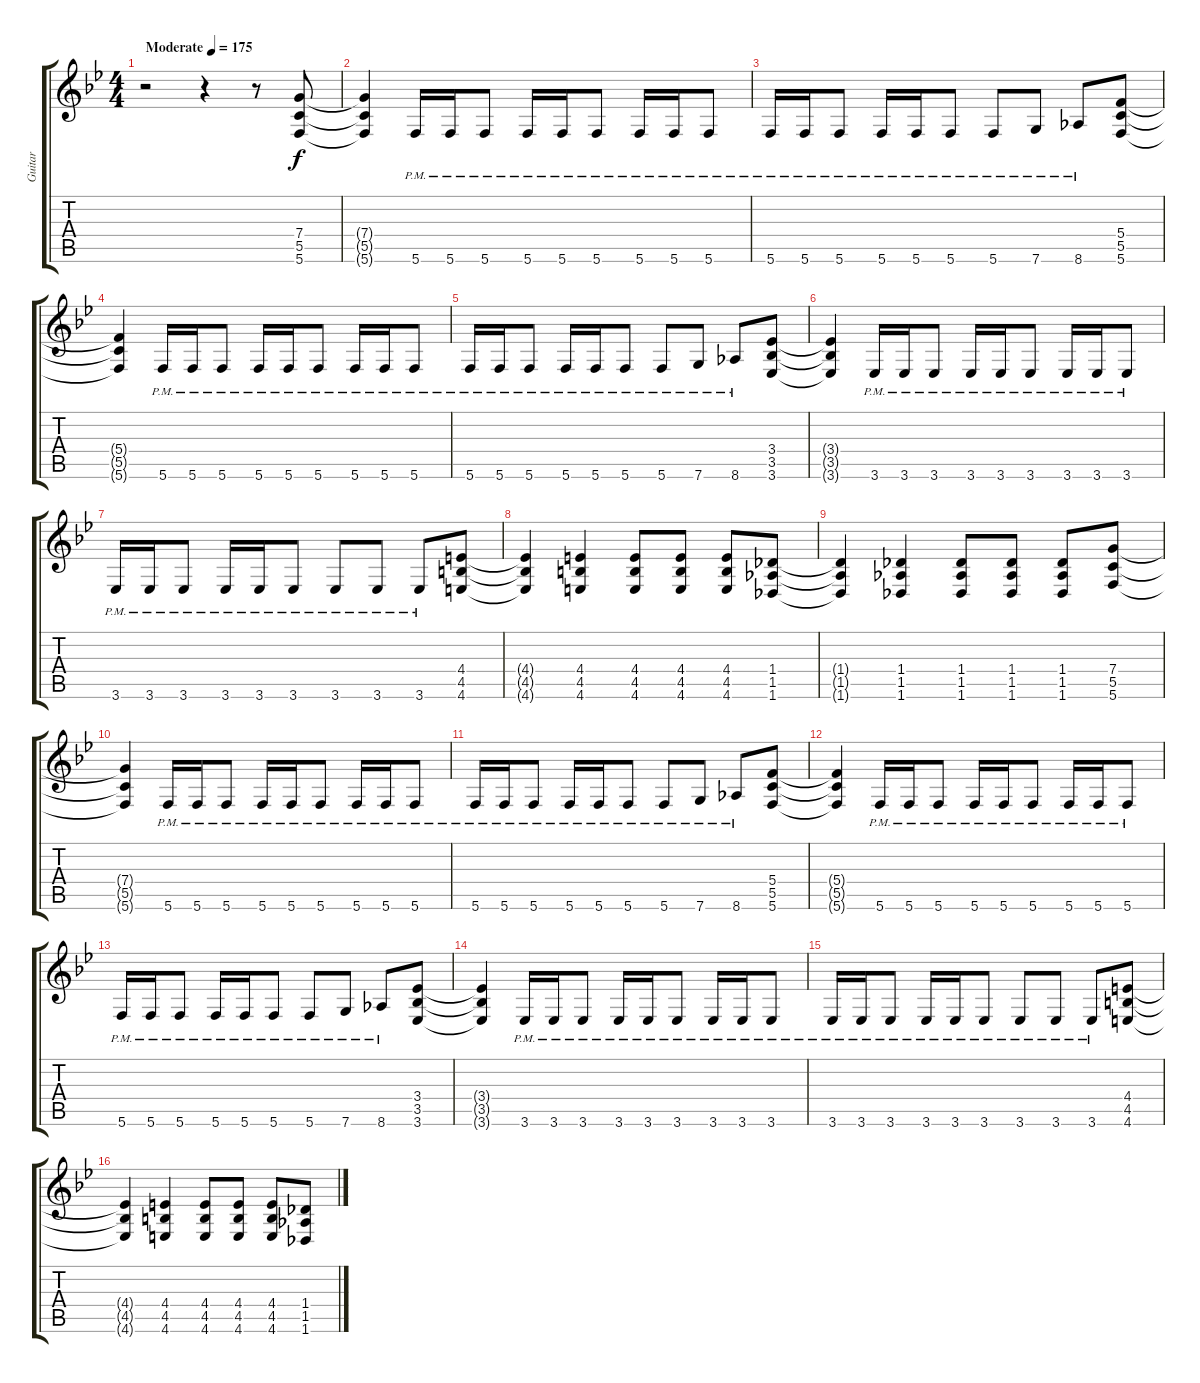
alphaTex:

\track ("Guitar" "Guitar") {instrument overdrivenguitar}
\staff {score tabs}
\tuning (D4 A3 F3 C3 G2 C2) {hide}
\ts (4 4)
\tempo (175 "Moderate")
\tempo 224
\tempo (175 "Moderate")
\clef g2
\ks bb
r.2{dy f volume 16 instrument distortionguitar} r.4 r.8 (7.4 5.5 5.6).8 |
(7.4{t} 5.5{t} 5.6{t}).4 5.6{pm}.16 5.6{pm}.16 5.6{pm}.8 5.6{pm}.16 5.6{pm}.16 5.6{pm}.8 5.6{pm}.16 5.6{pm}.16 5.6{pm}.8 |
5.6{pm}.16 5.6{pm}.16 5.6{pm}.8 5.6{pm}.16 5.6{pm}.16 5.6{pm}.8 5.6{pm}.8 7.6{pm}.8 8.6{pm}.8 (5.4 5.5 5.6).8 |
(5.4{t} 5.5{t} 5.6{t}).4 5.6{pm}.16 5.6{pm}.16 5.6{pm}.8 5.6{pm}.16 5.6{pm}.16 5.6{pm}.8 5.6{pm}.16 5.6{pm}.16 5.6{pm}.8 |
5.6{pm}.16 5.6{pm}.16 5.6{pm}.8 5.6{pm}.16 5.6{pm}.16 5.6{pm}.8 5.6{pm}.8 7.6{pm}.8 8.6{pm}.8 (3.4 3.5 3.6).8 |
(3.4{t} 3.5{t} 3.6{t}).4 3.6{pm}.16 3.6{pm}.16 3.6{pm}.8 3.6{pm}.16 3.6{pm}.16 3.6{pm}.8 3.6{pm}.16 3.6{pm}.16 3.6{pm}.8 |
3.6{pm}.16 3.6{pm}.16 3.6{pm}.8 3.6{pm}.16 3.6{pm}.16 3.6{pm}.8 3.6{pm}.8 3.6{pm}.8 3.6{pm}.8 (4.4 4.5 4.6).8 |
(4.4{t} 4.5{t} 4.6{t}).4 (4.4 4.5 4.6).4 (4.4 4.5 4.6).8 (4.4 4.5 4.6).8 (4.4 4.5 4.6).8 (1.4 1.5 1.6).8 |
(1.4{t} 1.5{t} 1.6{t}).4 (1.4 1.5 1.6).4 (1.4 1.5 1.6).8 (1.4 1.5 1.6).8 (1.4 1.5 1.6).8 (7.4 5.5 5.6).8 |
(7.4{t} 5.5{t} 5.6{t}).4 5.6{pm}.16 5.6{pm}.16 5.6{pm}.8 5.6{pm}.16 5.6{pm}.16 5.6{pm}.8 5.6{pm}.16 5.6{pm}.16 5.6{pm}.8 |
5.6{pm}.16 5.6{pm}.16 5.6{pm}.8 5.6{pm}.16 5.6{pm}.16 5.6{pm}.8 5.6{pm}.8 7.6{pm}.8 8.6{pm}.8 (5.4 5.5 5.6).8 |
(5.4{t} 5.5{t} 5.6{t}).4 5.6{pm}.16 5.6{pm}.16 5.6{pm}.8 5.6{pm}.16 5.6{pm}.16 5.6{pm}.8 5.6{pm}.16 5.6{pm}.16 5.6{pm}.8 |
5.6{pm}.16 5.6{pm}.16 5.6{pm}.8 5.6{pm}.16 5.6{pm}.16 5.6{pm}.8 5.6{pm}.8 7.6{pm}.8 8.6{pm}.8 (3.4 3.5 3.6).8 |
(3.4{t} 3.5{t} 3.6{t}).4 3.6{pm}.16 3.6{pm}.16 3.6{pm}.8 3.6{pm}.16 3.6{pm}.16 3.6{pm}.8 3.6{pm}.16 3.6{pm}.16 3.6{pm}.8 |
3.6{pm}.16 3.6{pm}.16 3.6{pm}.8 3.6{pm}.16 3.6{pm}.16 3.6{pm}.8 3.6{pm}.8 3.6{pm}.8 3.6{pm}.8 (4.4 4.5 4.6).8 |
(4.4{t} 4.5{t} 4.6{t}).4 (4.4 4.5 4.6).4 (4.4 4.5 4.6).8 (4.4 4.5 4.6).8 (4.4 4.5 4.6).8 (1.4 1.5 1.6).8
